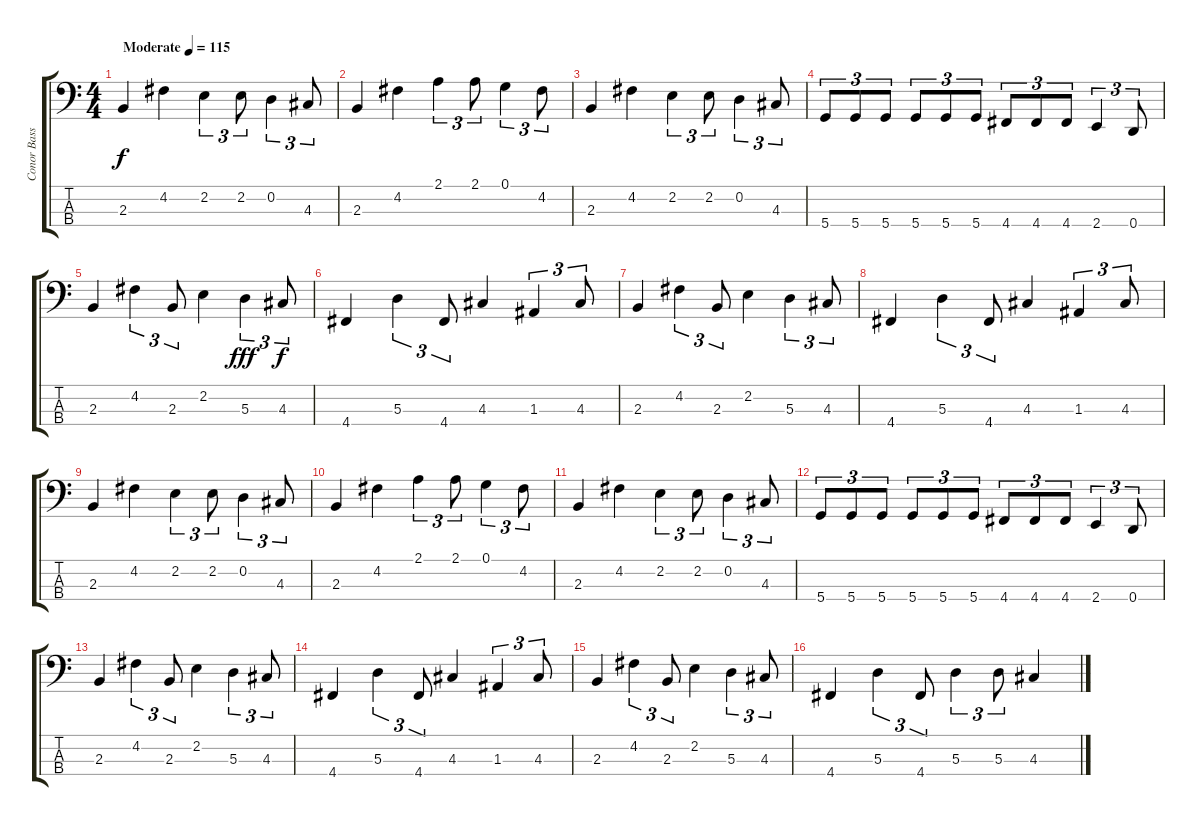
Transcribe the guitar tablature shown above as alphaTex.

\track ("Conor Bass" "Conor Bass") {instrument electricbasspick}
\staff {score tabs}
\tuning (G2 D2 A1 D1) {hide}
\ts (4 4)
\tempo (115 "Moderate")
\clef f4
\ks c
2.3.4{dy f instrument electricbasspick} 4.2.4 2.2.4{tu (3 2)} 2.2.8{tu (3 2)} 0.2.4{tu (3 2)} 4.3.8{tu (3 2)} |
2.3.4 4.2.4 2.1.4{tu (3 2)} 2.1.8{tu (3 2)} 0.1.4{tu (3 2)} 4.2.8{tu (3 2)} |
2.3.4 4.2.4 2.2.4{tu (3 2)} 2.2.8{tu (3 2)} 0.2.4{tu (3 2)} 4.3.8{tu (3 2)} |
5.4.8{tu (3 2)} 5.4.8{tu (3 2)} 5.4.8{tu (3 2)} 5.4.8{tu (3 2)} 5.4.8{tu (3 2)} 5.4.8{tu (3 2)} 4.4.8{tu (3 2)} 4.4.8{tu (3 2)} 4.4.8{tu (3 2)} 2.4.4{tu (3 2)} 0.4.8{tu (3 2)} |
2.3.4 4.2.4{tu (3 2)} 2.3.8{tu (3 2)} 2.2.4 5.3.4{tu (3 2) dy fff} 4.3.8{tu (3 2) dy f} |
4.4.4 5.3.4{tu (3 2)} 4.4.8{tu (3 2)} 4.3.4 1.3.4{tu (3 2)} 4.3.8{tu (3 2)} |
2.3.4 4.2.4{tu (3 2)} 2.3.8{tu (3 2)} 2.2.4 5.3.4{tu (3 2)} 4.3.8{tu (3 2)} |
4.4.4 5.3.4{tu (3 2)} 4.4.8{tu (3 2)} 4.3.4 1.3.4{tu (3 2)} 4.3.8{tu (3 2)} |
2.3.4 4.2.4 2.2.4{tu (3 2)} 2.2.8{tu (3 2)} 0.2.4{tu (3 2)} 4.3.8{tu (3 2)} |
2.3.4 4.2.4 2.1.4{tu (3 2)} 2.1.8{tu (3 2)} 0.1.4{tu (3 2)} 4.2.8{tu (3 2)} |
2.3.4 4.2.4 2.2.4{tu (3 2)} 2.2.8{tu (3 2)} 0.2.4{tu (3 2)} 4.3.8{tu (3 2)} |
5.4.8{tu (3 2)} 5.4.8{tu (3 2)} 5.4.8{tu (3 2)} 5.4.8{tu (3 2)} 5.4.8{tu (3 2)} 5.4.8{tu (3 2)} 4.4.8{tu (3 2)} 4.4.8{tu (3 2)} 4.4.8{tu (3 2)} 2.4.4{tu (3 2)} 0.4.8{tu (3 2)} |
2.3.4 4.2.4{tu (3 2)} 2.3.8{tu (3 2)} 2.2.4 5.3.4{tu (3 2)} 4.3.8{tu (3 2)} |
4.4.4 5.3.4{tu (3 2)} 4.4.8{tu (3 2)} 4.3.4 1.3.4{tu (3 2)} 4.3.8{tu (3 2)} |
2.3.4 4.2.4{tu (3 2)} 2.3.8{tu (3 2)} 2.2.4 5.3.4{tu (3 2)} 4.3.8{tu (3 2)} |
4.4.4 5.3.4{tu (3 2)} 4.4.8{tu (3 2)} 5.3.4{tu (3 2)} 5.3.8{tu (3 2)} 4.3.4
